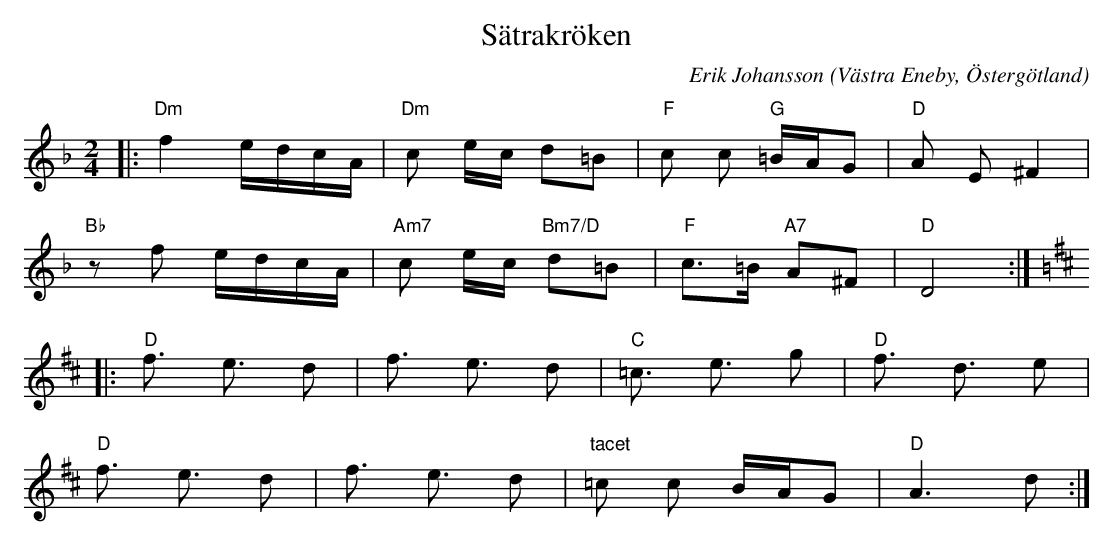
X:1
T:Sätrakröken
C:Erik Johansson
O:Västra Eneby, Östergötland
Q:90
M:2/4
L:1/8
K:Dm
|:"Dm"f2 e/d/c/A/ |"Dm"c e/c/ d=B| "F" c c "G" =B/A/G | "D" A E ^F2 |
"Bb" zf e/d/c/A/ |"Am7"c e/c/ "Bm7/D"d=B| "F" c>=B  "A7" A^F | "D" D4 :|
K:D
|:"D" f3/2 e3/2 d |f3/2 e3/2 d| "C" =c3/2 e3/2 g| "D" f3/2 d3/2 e |
"D" f3/2 e3/2 d |f3/2 e3/2 d| "tacet"=c c  B/A/G  | "D" A3  d:|
